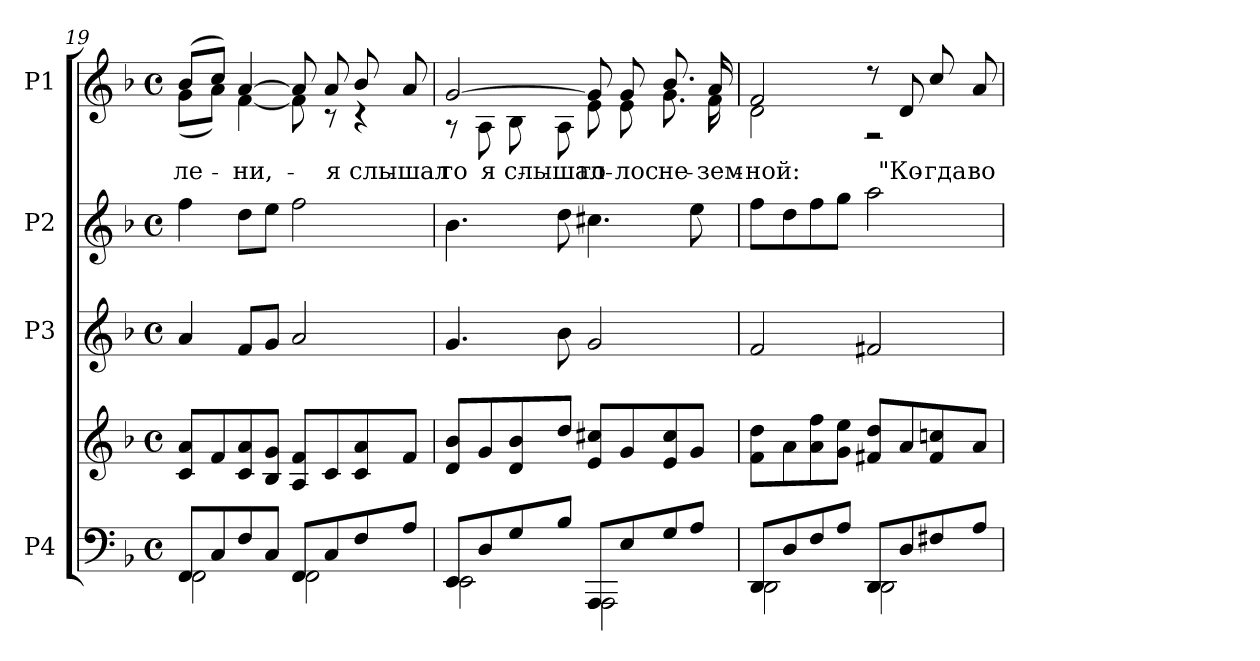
**kern	**kern	**kern	**kern	**kern	**text
*part4	*part4	*part3	*part2	*part1	*part1
*staff5	*staff4	*staff3	*staff2	*staff1	*staff1
*I"P4	*	*I"P3	*I"P2	*I"P1	*
*clefF4	*clefG2	*clefG2	*clefG2	*clefG2	*
*k[b-]	*k[b-]	*k[b-]	*k[b-]	*k[b-]	*
*F:	*F:	*F:	*F:	*F:	*
*M4/4	*M4/4	*M4/4	*M4/4	*M4/4	*
*met(c)	*met(c)	*met(c)	*met(c)	*met(c)	*
=19	=19	=19	=19	=19	=19
*^	*	*	*	*	*
!	!	!	!	!	!	!LO:LY:b:color=#000000
*	*	*	*	*	*^	*
!	!	!	!	!	!	!	!LO:LY:b:color=#000000
8FFi/L	2FFi\	8ci/ 8aiL	4ai/	4ffi\	(8b-i/L	(8gi\L	-ле-
8Ci/	.	8fi/	.	.	8cci/J)	8ai\J)	.
!	!	!	!	!	!	!	!LO:LY:b:color=#000000
!	!	!	!	!	!	!	!LO:LY:b:color=#000000
8Fi/	.	8ci/ 8ai	8fi/L	8ddi\L	[>4ai/	[<4fi\	-ни,-
8Ci/J	.	8B-i/ 8giJ	8gi/J	8eei\J	.	.	.
8FFi/L	2FFi\	8Ai/ 8fiL	2ai/	2ffi\	8ai/]	8fi\]	.
!	!	!	!	!	!	!	!LO:LY:b:color=#000000
8Ci/	.	8ci/	.	.	8ai/	8r	-я
!	!	!	!	!	!	!	!LO:LY:b:color=#000000
8Fi/	.	8ci/ 8ai	.	.	8b-i/	4r	слы-
!	!	!	!	!	!	!	!LO:LY:b:color=#000000
8Ai/J	.	8fi/J	.	.	8ai/	.	-шал
=20	=20	=20	=20	=20	=20	=20	=20
!	!	!	!	!	!	!	!LO:LY:b:color=#000000
8EEi/L	2EEi\	8di/ 8b-iL	4.gi/	4.b-i\	[>2gi/	8r	го-
!	!	!	!	!	!	!	!LO:LY:b:color=#000000
8Di/	.	8gi/	.	.	.	8Ai\	-я
!	!	!	!	!	!	!	!LO:LY:b:color=#000000
8Gi/	.	8di/ 8b-i	.	.	.	8B-i\	слы-
!	!	!	!	!	!	!	!LO:LY:b:color=#000000
8B-i/J	.	8ddi/J	8b-i\	8ddi\	.	8Ai\	-шал
!	!	!	!	!	!	!	!LO:LY:b:color=#000000
8AAAi/L	2AAAi\	8ei/ 8cc#XiL	2gi/	4.cc#Xi\	8gi/]	8ei\	го-
!	!	!	!	!	!	!	!LO:LY:b:color=#000000
!	!	!	!	!	!	!	!LO:LY:b:color=#000000
8Ei/	.	8gi/	.	.	8gi/	8ei\	-лос
!	!	!	!	!	!	!	!LO:LY:b:color=#000000
!	!	!	!	!	!	!	!LO:LY:b:color=#000000
8Gi/	.	8ei/ 8cc#i	.	.	8.b-i/	8.gi\	не-
8Ai/J	.	8gi/J	.	8eei\	.	.	.
!	!	!	!	!	!	!	!LO:LY:b:color=#000000
!	!	!	!	!	!	!	!LO:LY:b:color=#000000
.	.	.	.	.	16ai/	16fi\	-зем-
=21	=21	=21	=21	=21	=21	=21	=21
!	!	!	!	!	!	!	!LO:LY:b:color=#000000
!	!	!	!	!	!	!	!LO:LY:b:color=#000000
8DDi/L	2DDi\	8fi\ 8ddiL	2fi/	8ffi\L	2fi/	2di\	-ной:
8Di/	.	8ai\	.	8ddi\	.	.	.
8Fi/	.	8ai\ 8ffi	.	8ffi\	.	.	.
8Ai/J	.	8gi\ 8eeiJ	.	8ggi\J	.	.	.
8DDi/L	2DDi\	8f#Xi/ 8ddiL	2f#Xi/	2aai\	8r	2r	.
!	!	!	!	!	!	!	!LO:LY:b:color=#000000
8Di/	.	8ai/	.	.	8di/	.	"Ко-
!	!	!	!	!	!	!	!LO:LY:b:color=#000000
8F#Xi/	.	8f#i/ 8ccni	.	.	8cci/	.	-гда
!	!	!	!	!	!	!	!LO:LY:b:color=#000000
8Ai/J	.	8ai/J	.	.	8ai/	.	во-
*v	*v	*	*	*	*v	*v	*
=	=	=	=	=	=
*-	*-	*-	*-	*-	*-
